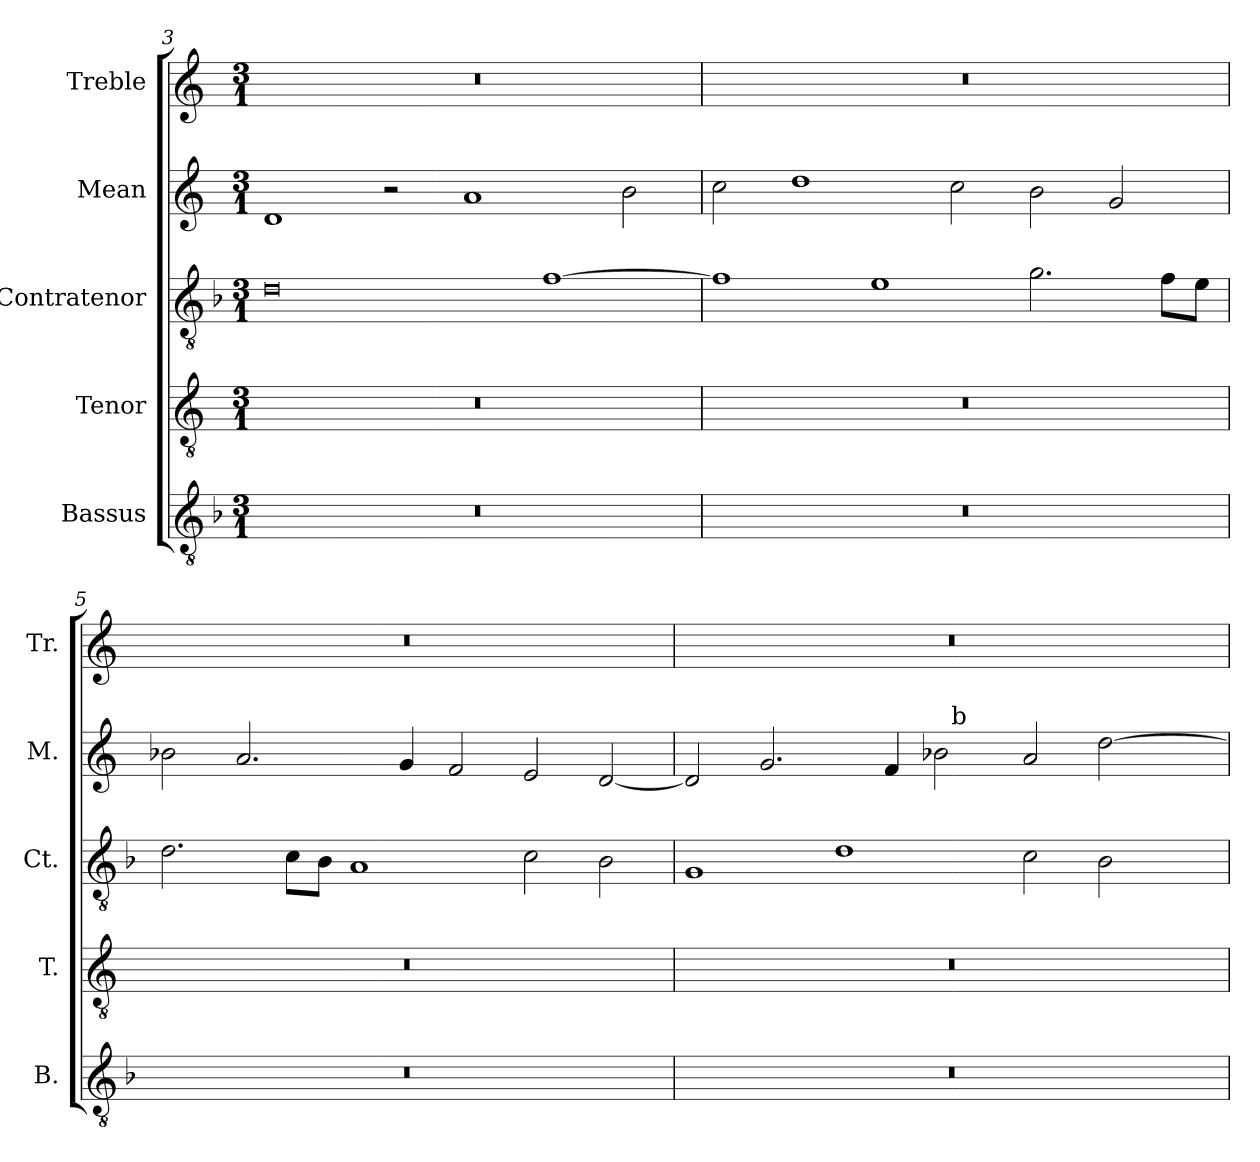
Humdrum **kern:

**kern	**kern	**kern	**kern	**kern
*part5	*part4	*part3	*part2	*part1
*staff5	*staff4	*staff3	*staff2	*staff1
*I"Bassus	*I"Tenor	*I"Contratenor	*I"Mean	*I"Treble
*I'B.	*I'T.	*I'Ct.	*I'M.	*I'Tr.
*clefGv2	*clefGv2	*clefGv2	*clefG2	*clefG2
*ITrd7c12	*ITrd7c12	*ITrd7c12	*	*
*k[b-]	*k[]	*k[b-]	*k[]	*k[]
*F:	*	*F:	*C:	*C:
*M3/1	*M3/1	*M3/1	*M3/1	*M3/1
=3	=3	=3	=3	=3
!LO:N:vis=1	!LO:N:vis=1	!	!	!LO:N:vis=1
0.r	0.r	0Di	1di	0.r
.	.	.	2r	.
.	.	.	1ai	.
.	.	[>1Fi	.	.
.	.	.	2bi\	.
!!LO:LB:g=z
=4`	=4`	=4`	=4`	=4`
!LO:N:vis=1	!LO:N:vis=1	!	!	!LO:N:vis=1
0.r	0.r	1Fi]	2cci\	0.r
.	.	.	1ddi	.
.	.	1Ei	.	.
.	.	.	2cci\	.
.	.	2.Gi\	2bi\	.
.	.	.	2gi/	.
.	.	8Fi\L	.	.
.	.	8Ei\J	.	.
=5`	=5`	=5`	=5`	=5`
!LO:N:vis=1	!LO:N:vis=1	!	!	!LO:N:vis=1
0.r	0.r	2.Di\	2b-Xi\	0.r
.	.	.	2.ai/	.
.	.	8Ci\L	.	.
.	.	8BB-i\J	.	.
.	.	1AAi	.	.
.	.	.	4gi/	.
.	.	.	2fi/	.
.	.	2Ci\	2ei/	.
.	.	2BB-i\	[<2di/	.
=6`	=6`	=6`	=6`	=6`
!LO:N:vis=1	!LO:N:vis=1	!	!	!LO:N:vis=1
*	*	*	*^	*
0.r	0.r	1GGi	2di/]	1ryy	0.r
.	.	.	2.gi/	.	.
.	.	1Di	.	2ryy	.
.	.	.	4fi/	.	.
.	.	.	2b-i\	32ryy	.
.	.	.	.	256ryy	.
!	!	!	!	!LO:TX:a:t=b	!
.	.	.	.	1ryy	.
.	.	2Ci\	2ai/	.	.
.	.	2BB-i\	[>2ddi\	.	.
.	.	.	.	4ryy	.
.	.	.	.	8ryy	.
.	.	.	.	16ryy	.
.	.	.	.	64..ryy	.
*	*	*	*v	*v	*
=`	=`	=`	=`	=`
*-	*-	*-	*-	*-
